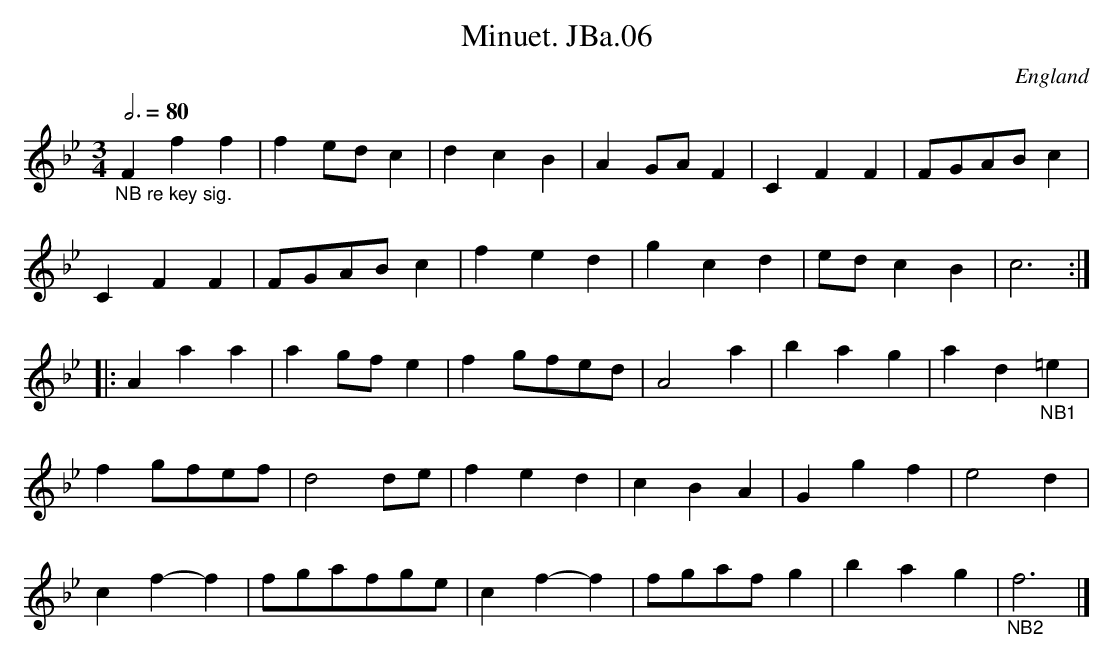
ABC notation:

X:1
T:Minuet. JBa.06
M:3/4
L:1/4
Q:3/4=80
O:England
K:Bb major
"_NB re key sig."Fff | f e/d/ c | dcB | A G/A/ F | CFF |\
F/G/A/B/ c |!
CFF | F/G/A/B/ c |fed |gcd | e/d/ cB | c3 :|!
|:Aaa | ag/f/e | f g/f/e/d/ | A2 a |bag | ad"_NB1"=e |!
f g/f/e/f/ |d2 d/e/ |fed | cBA | Ggf | e2d |!
c f-f | f/g/a/f/g/e/ | c f-f | f/g/a/f/ g |bag | "_NB2"f3 |]
